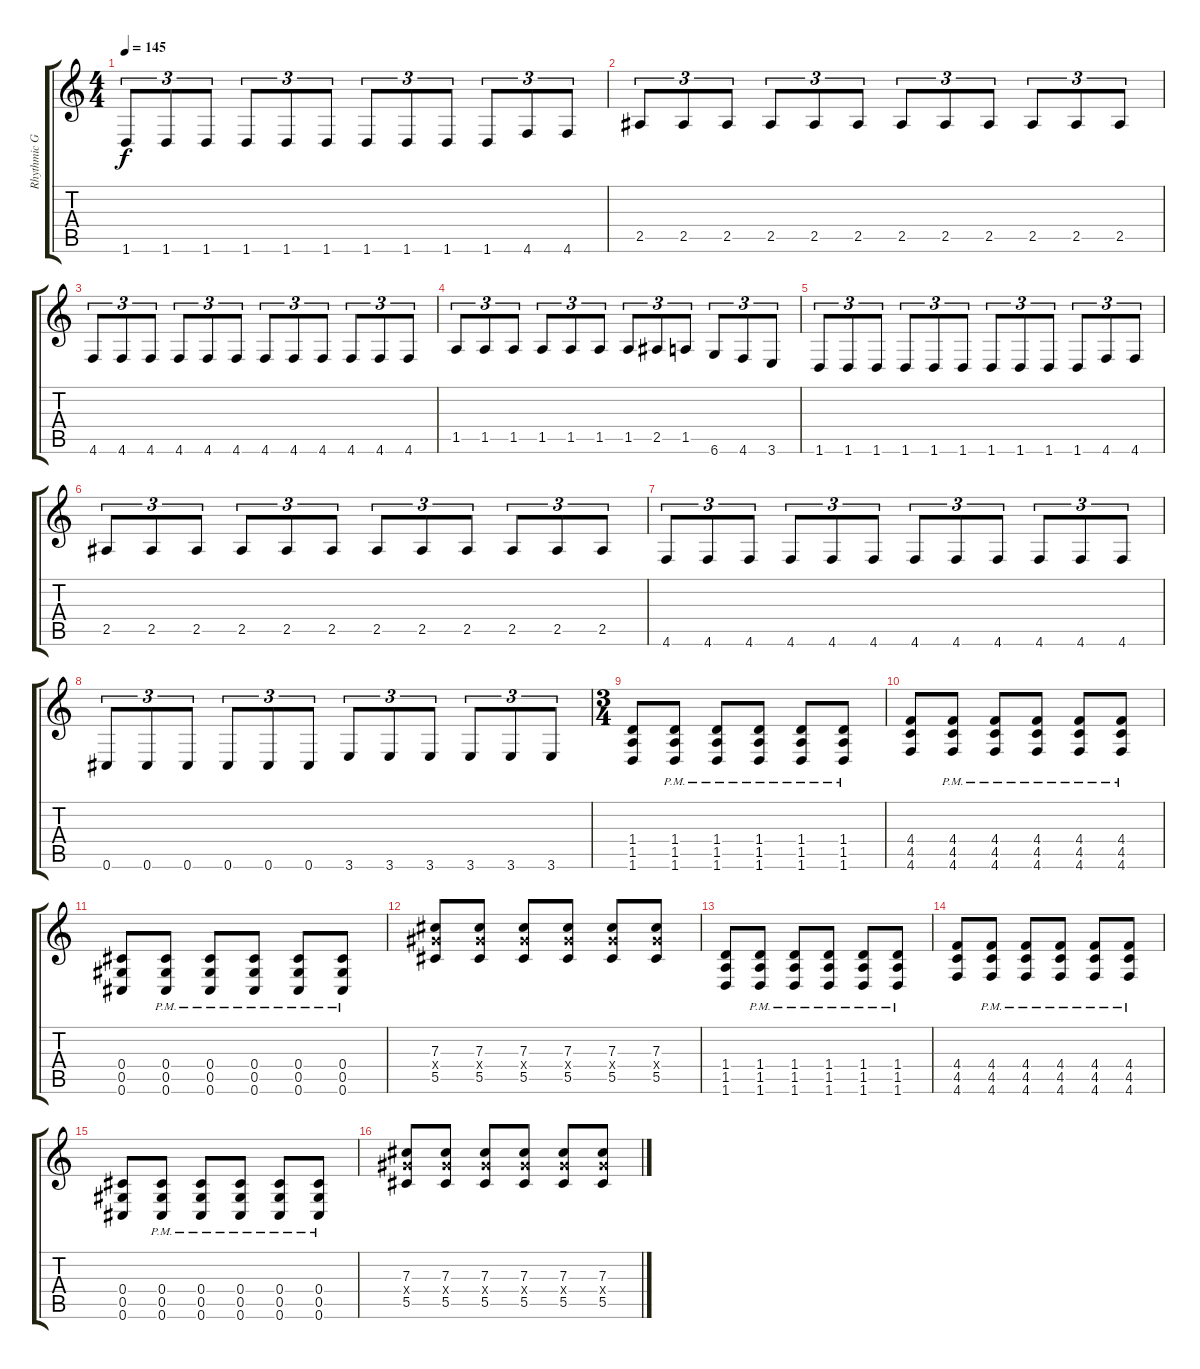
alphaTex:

\track ("Rhythmic Guitar" "Rhythmic G") {instrument distortionguitar}
\staff {score tabs}
\tuning (Eb4 Bb3 Gb3 Db3 Ab2 Db2) {hide}
\ts (4 4)
\tempo 145
\clef g2
\ks c
1.6.8{tu (3 2) dy f} 1.6.8{tu (3 2)} 1.6.8{tu (3 2)} 1.6.8{tu (3 2)} 1.6.8{tu (3 2)} 1.6.8{tu (3 2)} 1.6.8{tu (3 2)} 1.6.8{tu (3 2)} 1.6.8{tu (3 2)} 1.6.8{tu (3 2)} 4.6.8{tu (3 2)} 4.6.8{tu (3 2)} |
2.5.8{tu (3 2)} 2.5.8{tu (3 2)} 2.5.8{tu (3 2)} 2.5.8{tu (3 2)} 2.5.8{tu (3 2)} 2.5.8{tu (3 2)} 2.5.8{tu (3 2)} 2.5.8{tu (3 2)} 2.5.8{tu (3 2)} 2.5.8{tu (3 2)} 2.5.8{tu (3 2)} 2.5.8{tu (3 2)} |
4.6.8{tu (3 2)} 4.6.8{tu (3 2)} 4.6.8{tu (3 2)} 4.6.8{tu (3 2)} 4.6.8{tu (3 2)} 4.6.8{tu (3 2)} 4.6.8{tu (3 2)} 4.6.8{tu (3 2)} 4.6.8{tu (3 2)} 4.6.8{tu (3 2)} 4.6.8{tu (3 2)} 4.6.8{tu (3 2)} |
1.5.8{tu (3 2)} 1.5.8{tu (3 2)} 1.5.8{tu (3 2)} 1.5.8{tu (3 2)} 1.5.8{tu (3 2)} 1.5.8{tu (3 2)} 1.5.8{tu (3 2)} 2.5.8{tu (3 2)} 1.5.8{tu (3 2)} 6.6.8{tu (3 2)} 4.6.8{tu (3 2)} 3.6.8{tu (3 2)} |
1.6.8{tu (3 2)} 1.6.8{tu (3 2)} 1.6.8{tu (3 2)} 1.6.8{tu (3 2)} 1.6.8{tu (3 2)} 1.6.8{tu (3 2)} 1.6.8{tu (3 2)} 1.6.8{tu (3 2)} 1.6.8{tu (3 2)} 1.6.8{tu (3 2)} 4.6.8{tu (3 2)} 4.6.8{tu (3 2)} |
2.5.8{tu (3 2)} 2.5.8{tu (3 2)} 2.5.8{tu (3 2)} 2.5.8{tu (3 2)} 2.5.8{tu (3 2)} 2.5.8{tu (3 2)} 2.5.8{tu (3 2)} 2.5.8{tu (3 2)} 2.5.8{tu (3 2)} 2.5.8{tu (3 2)} 2.5.8{tu (3 2)} 2.5.8{tu (3 2)} |
4.6.8{tu (3 2)} 4.6.8{tu (3 2)} 4.6.8{tu (3 2)} 4.6.8{tu (3 2)} 4.6.8{tu (3 2)} 4.6.8{tu (3 2)} 4.6.8{tu (3 2)} 4.6.8{tu (3 2)} 4.6.8{tu (3 2)} 4.6.8{tu (3 2)} 4.6.8{tu (3 2)} 4.6.8{tu (3 2)} |
0.6.8{tu (3 2)} 0.6.8{tu (3 2)} 0.6.8{tu (3 2)} 0.6.8{tu (3 2)} 0.6.8{tu (3 2)} 0.6.8{tu (3 2)} 3.6.8{tu (3 2)} 3.6.8{tu (3 2)} 3.6.8{tu (3 2)} 3.6.8{tu (3 2)} 3.6.8{tu (3 2)} 3.6.8{tu (3 2)} |
\ts (3 4)
(1.4 1.5 1.6).8 (1.4{pm} 1.5{pm} 1.6{pm}).8 (1.4{pm} 1.5{pm} 1.6{pm}).8 (1.4{pm} 1.5{pm} 1.6{pm}).8 (1.4{pm} 1.5{pm} 1.6{pm}).8 (1.4{pm} 1.5{pm} 1.6{pm}).8 |
(4.4 4.5 4.6).8 (4.4{pm} 4.5{pm} 4.6{pm}).8 (4.4{pm} 4.5{pm} 4.6{pm}).8 (4.4{pm} 4.5{pm} 4.6{pm}).8 (4.4{pm} 4.5{pm} 4.6{pm}).8 (4.4{pm} 4.5{pm} 4.6{pm}).8 |
(0.4 0.5 0.6).8 (0.4{pm} 0.5{pm} 0.6{pm}).8 (0.4{pm} 0.5{pm} 0.6{pm}).8 (0.4{pm} 0.5{pm} 0.6{pm}).8 (0.4{pm} 0.5{pm} 0.6{pm}).8 (0.4{pm} 0.5{pm} 0.6{pm}).8 |
(7.3 7.4{x} 5.5).8 (7.3 7.4{x} 5.5).8 (7.3 7.4{x} 5.5).8 (7.3 7.4{x} 5.5).8 (7.3 7.4{x} 5.5).8 (7.3 7.4{x} 5.5).8 |
(1.4 1.5 1.6).8{volume 4} (1.4{pm} 1.5{pm} 1.6{pm}).8 (1.4{pm} 1.5{pm} 1.6{pm}).8 (1.4{pm} 1.5{pm} 1.6{pm}).8 (1.4{pm} 1.5{pm} 1.6{pm}).8 (1.4{pm} 1.5{pm} 1.6{pm}).8 |
(4.4 4.5 4.6).8 (4.4{pm} 4.5{pm} 4.6{pm}).8 (4.4{pm} 4.5{pm} 4.6{pm}).8 (4.4{pm} 4.5{pm} 4.6{pm}).8 (4.4{pm} 4.5{pm} 4.6{pm}).8 (4.4{pm} 4.5{pm} 4.6{pm}).8 |
(0.4 0.5 0.6).8 (0.4{pm} 0.5{pm} 0.6{pm}).8 (0.4{pm} 0.5{pm} 0.6{pm}).8 (0.4{pm} 0.5{pm} 0.6{pm}).8 (0.4{pm} 0.5{pm} 0.6{pm}).8 (0.4{pm} 0.5{pm} 0.6{pm}).8 |
(7.3 7.4{x} 5.5).8 (7.3 7.4{x} 5.5).8 (7.3 7.4{x} 5.5).8 (7.3 7.4{x} 5.5).8 (7.3 7.4{x} 5.5).8 (7.3 7.4{x} 5.5).8
